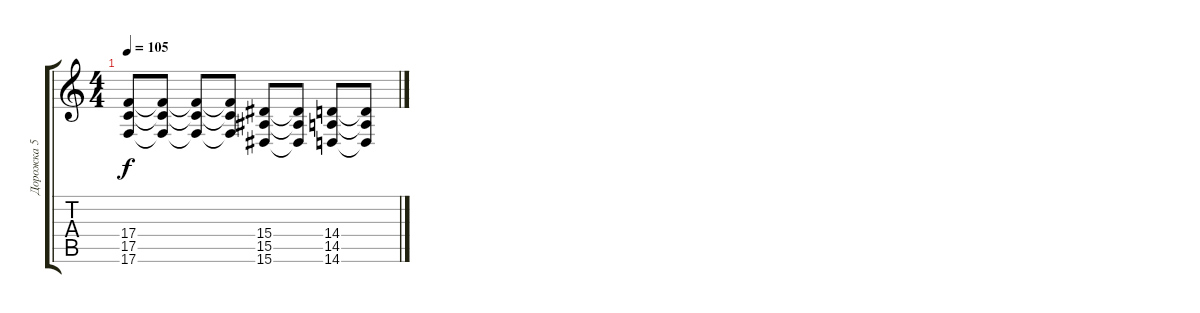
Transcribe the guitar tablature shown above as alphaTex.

\track ("Дорожка 5" "Дорожка 5") {instrument stringensemble2}
\staff {score tabs}
\tuning (D4 A3 F3 C3 G2 C2) {hide}
\ts (4 4)
\tempo 105
\clef g2
\ks c
(17.4 17.5 17.6).8{dy f} (17.4{t} 17.5{t} 17.6{t}).8 (17.4{t} 17.5{t} 17.6{t}).8 (17.4{t} 17.5{t} 17.6{t}).8 (15.4 15.5 15.6).8 (15.4{t} 15.5{t} 15.6{t}).8 (14.4 14.5 14.6).8 (14.4{t} 14.5{t} 14.6{t}).8
